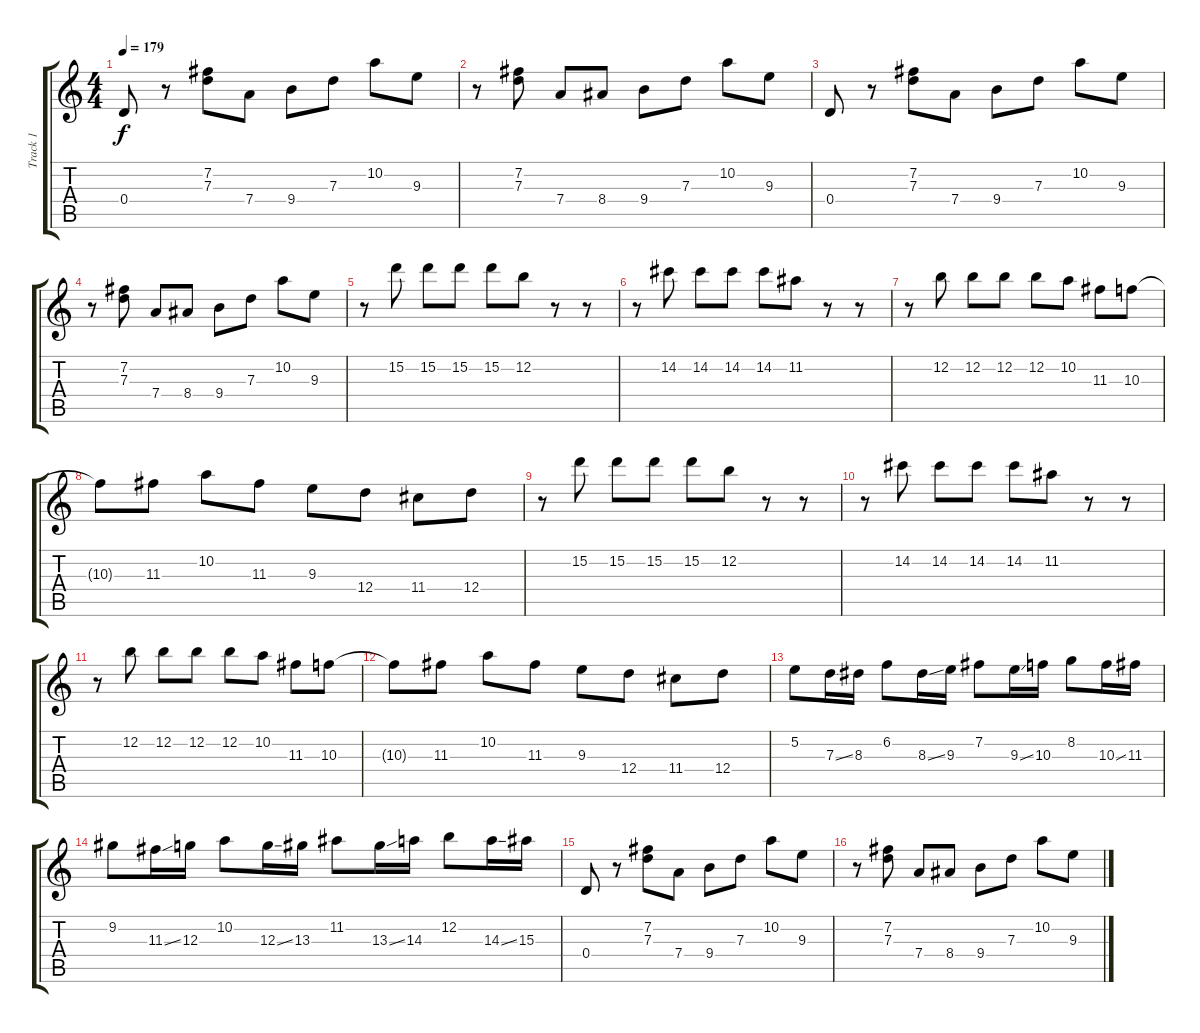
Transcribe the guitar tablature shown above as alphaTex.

\track ("Track 1" "Track 1") {instrument acousticguitarsteel}
\staff {score tabs}
\tuning (E4 B3 G3 D3 A2 E2) {hide}
\ts (4 4)
\tempo 179
\clef g2
\ks c
0.4.8{dy f} r.8 (7.2 7.3).8 7.4.8 9.4.8 7.3.8 10.2.8 9.3.8 |
r.8 (7.2 7.3).8 7.4.8 8.4.8 9.4.8 7.3.8 10.2.8 9.3.8 |
0.4.8 r.8 (7.2 7.3).8 7.4.8 9.4.8 7.3.8 10.2.8 9.3.8 |
r.8 (7.2 7.3).8 7.4.8 8.4.8 9.4.8 7.3.8 10.2.8 9.3.8 |
r.8 15.2.8 15.2.8 15.2.8 15.2.8 12.2.8 r.8 r.8 |
r.8 14.2.8 14.2.8 14.2.8 14.2.8 11.2.8 r.8 r.8 |
r.8 12.2.8 12.2.8 12.2.8 12.2.8 10.2.8 11.3.8 10.3.8 |
10.3{t}.8 11.3.8 10.2.8 11.3.8 9.3.8 12.4.8 11.4.8 12.4.8 |
r.8 15.2.8 15.2.8 15.2.8 15.2.8 12.2.8 r.8 r.8 |
r.8 14.2.8 14.2.8 14.2.8 14.2.8 11.2.8 r.8 r.8 |
r.8 12.2.8 12.2.8 12.2.8 12.2.8 10.2.8 11.3.8 10.3.8 |
10.3{t}.8 11.3.8 10.2.8 11.3.8 9.3.8 12.4.8 11.4.8 12.4.8 |
5.2.8 7.3{ss}.16 8.3.16 6.2.8 8.3{ss}.16 9.3.16 7.2.8 9.3{ss}.16 10.3.16 8.2.8 10.3{ss}.16 11.3.16 |
9.2.8 11.3{ss}.16 12.3.16 10.2.8 12.3{ss}.16 13.3.16 11.2.8 13.3{ss}.16 14.3.16 12.2.8 14.3{ss}.16 15.3.16 |
0.4.8 r.8 (7.2 7.3).8 7.4.8 9.4.8 7.3.8 10.2.8 9.3.8 |
r.8 (7.2 7.3).8 7.4.8 8.4.8 9.4.8 7.3.8 10.2.8 9.3.8
